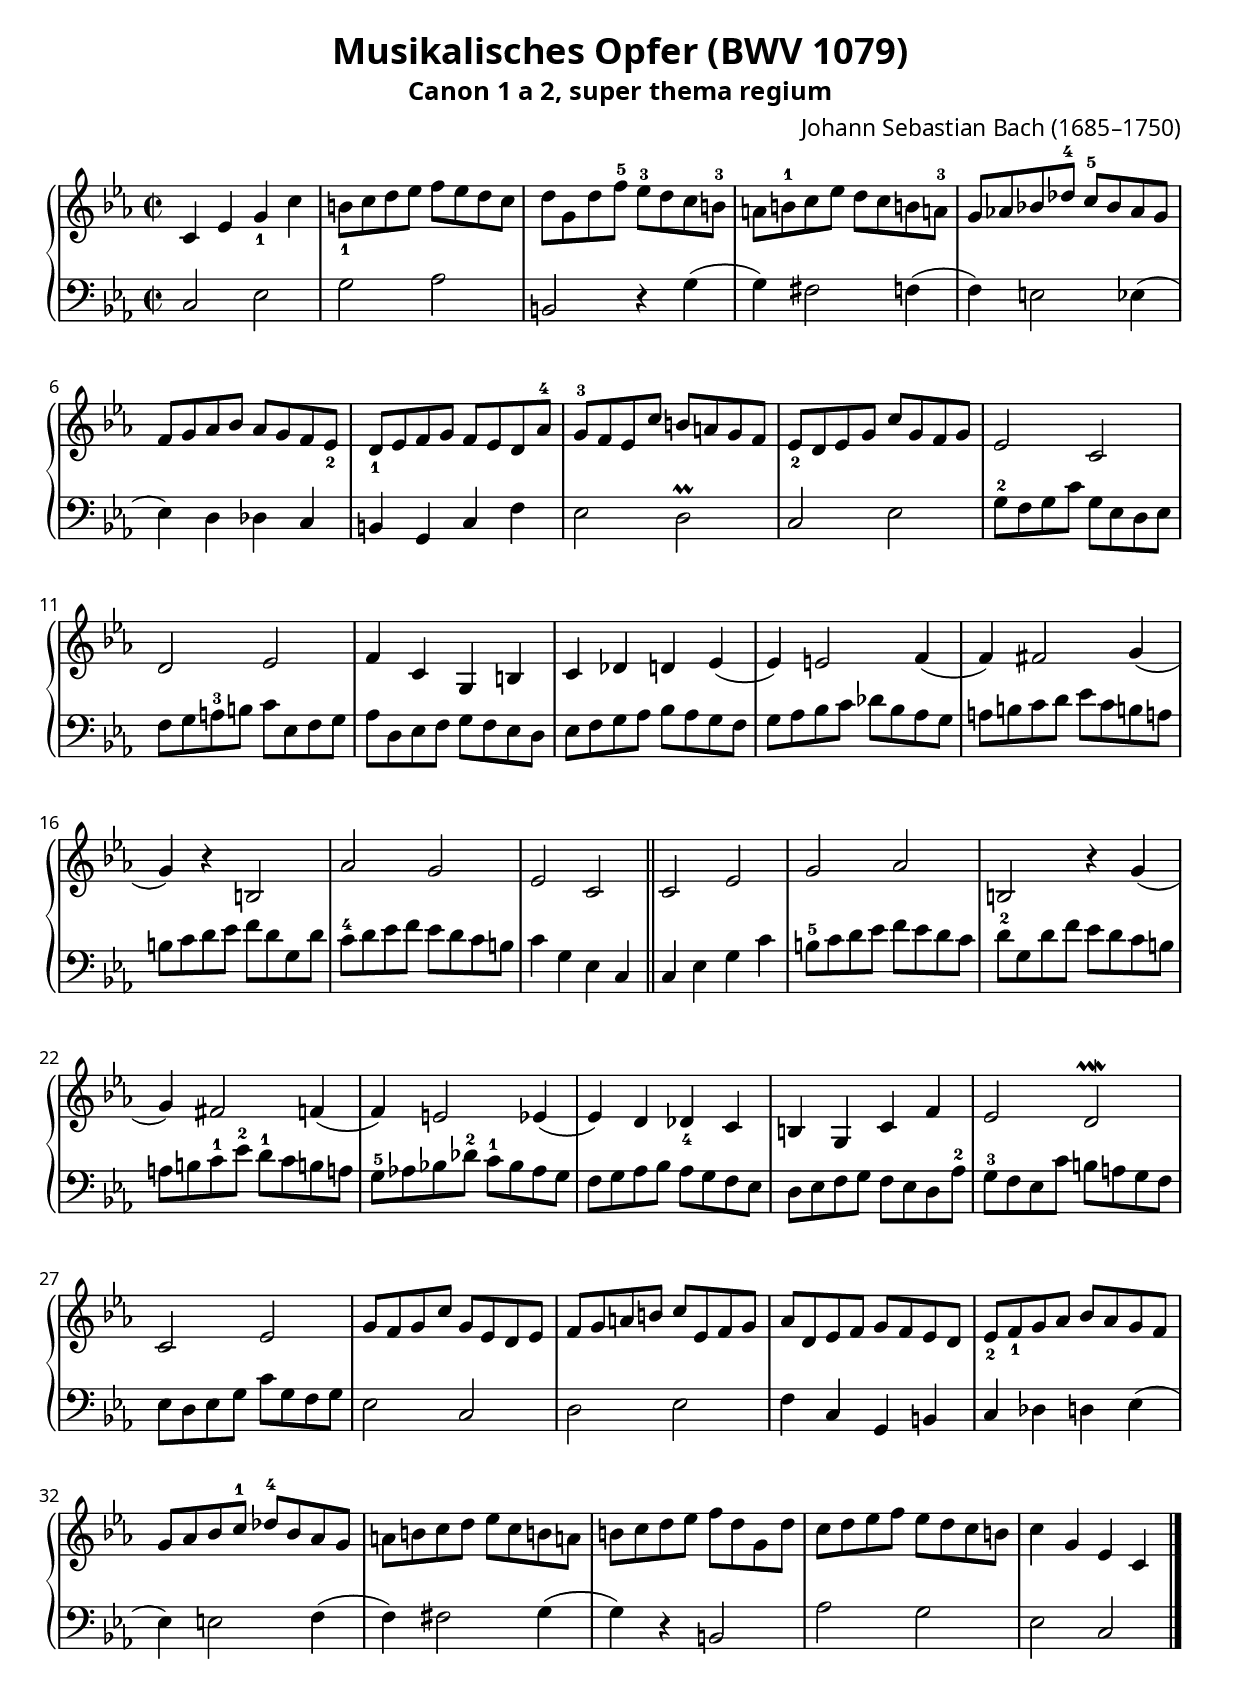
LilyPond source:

% J. S. Bach's Crab Canon from The Musical Offering
% http://en.wikipedia.org/wiki/The_Musical_Offering

% Played by Pierre Hantaï in Spotify:
% http://open.spotify.com/track/3XUKWj9TItJv0xLoZutPJI

\version "2.16.0"
\include "suomi.ly"

global = {
%  \numericTimeSignature
  \time 2/2
%  \autoBeamOff
   \key c \minor
   \set Staff.midiInstrument = #"harpsichord"
}

\header {
    title = "Musikalisches Opfer (BWV 1079)"
    subtitle = "Canon 1 a 2, super thema regium"
    composer = "Johann Sebastian Bach (1685–1750)"
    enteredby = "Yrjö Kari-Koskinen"
%    tagline = "foo"
}

\paper {
    indent = 0.0
    #(define fonts
        (make-pango-font-tree "Baskerville"
                              "Nimbus Sans"
                              "Luxi Mono"
                              (/ staff-height pt 20)))
}

thema-right = {
    c2 es | g as | h, r4 g'4( |
    g) fis2 f4( | f) e2 es4( |
    es) d des_4 c | h g c f |
    es2 d\prallmordent | c es |

    g8 f g c g es d es |
    f g a h c es, f g |
    as d, es f g f es d |
    es_2 f_1 g as b as g f |
    g as b c^1 des^4 b as g |
    a h c d es c h! a! |
    h c d es f d g, d' |
    c d es f es d c h |
    c4 g es c
}

themareverse-right = {
  c4 es g_1 c |
  h8_1 c d es f es d c |
  d g, d' f^5 es^3 d c h^3 |
  a h^1 c es d c h! a!^3 |
  g as! b! des^4 c^5 b as g |
  f g as b as g f es_2 |
  d_1 es f g f es d as'^4 |
  g^3 f es c' h a g f |
  es_2 d es g c g f g |

  es2 c |
  d es |
  f4 c g h |
  c des d es( |
  es) e2 f4( |
  f) fis2 g4( |
  g) r h,2 |
  as' g |
  es c |
}

thema-left = {
    c2 es | g as | h, r4 g'4( |
    g) fis2 f4( | f) e2 es4( |
    es) d des c | h g c f |
    es2 d\prall | c es |

    g8^2 f g c g es d es |
    f g a^3 h c es, f g |
    as d, es f g f es d |
    es f g as b as g f |
    g as b c des b as g |
    a h c d es c h! a! |
    h c d es f d g, d' |
    c^4 d es f es d c h |
    c4 g es c
}

themareverse-left = {
  c4 es g c |
  h8^5 c d es f es d c |
  d^2 g, d' f es d c h |
  a h c^1 es^2 d^1 c h! a! |
  g^5 as! b! des^2 c^1 b as g |
  f g as b as g f es |
  d es f g f es d as'^2 |
  g^3 f es c' h a g f |
  es d es g c g f g |

  es2 c |
  d es |
  f4 c g h |
  c des d es( |
  es) e2 f4( |
  f) fis2 g4( |
  g) r h,2 |
  as' g |
  es c |
}


lowerOne = \relative c {
    \thema-left
    \bar "||"
    \themareverse-left
    \bar "|."
}

upperOne = \relative c' {
    \themareverse-right
    \thema-right
}

\score {
  \new GrandStaff <<
    \new Staff <<
      \new Voice = upper {
        \global
	\upperOne
      }
    >>
    \new Staff <<
      \new Voice = lower {
        \global
	\clef bass
	\lowerOne
      }
    >>
  >>

  \midi {
    \tempo 2 = 60
  }

  \layout { }

}
